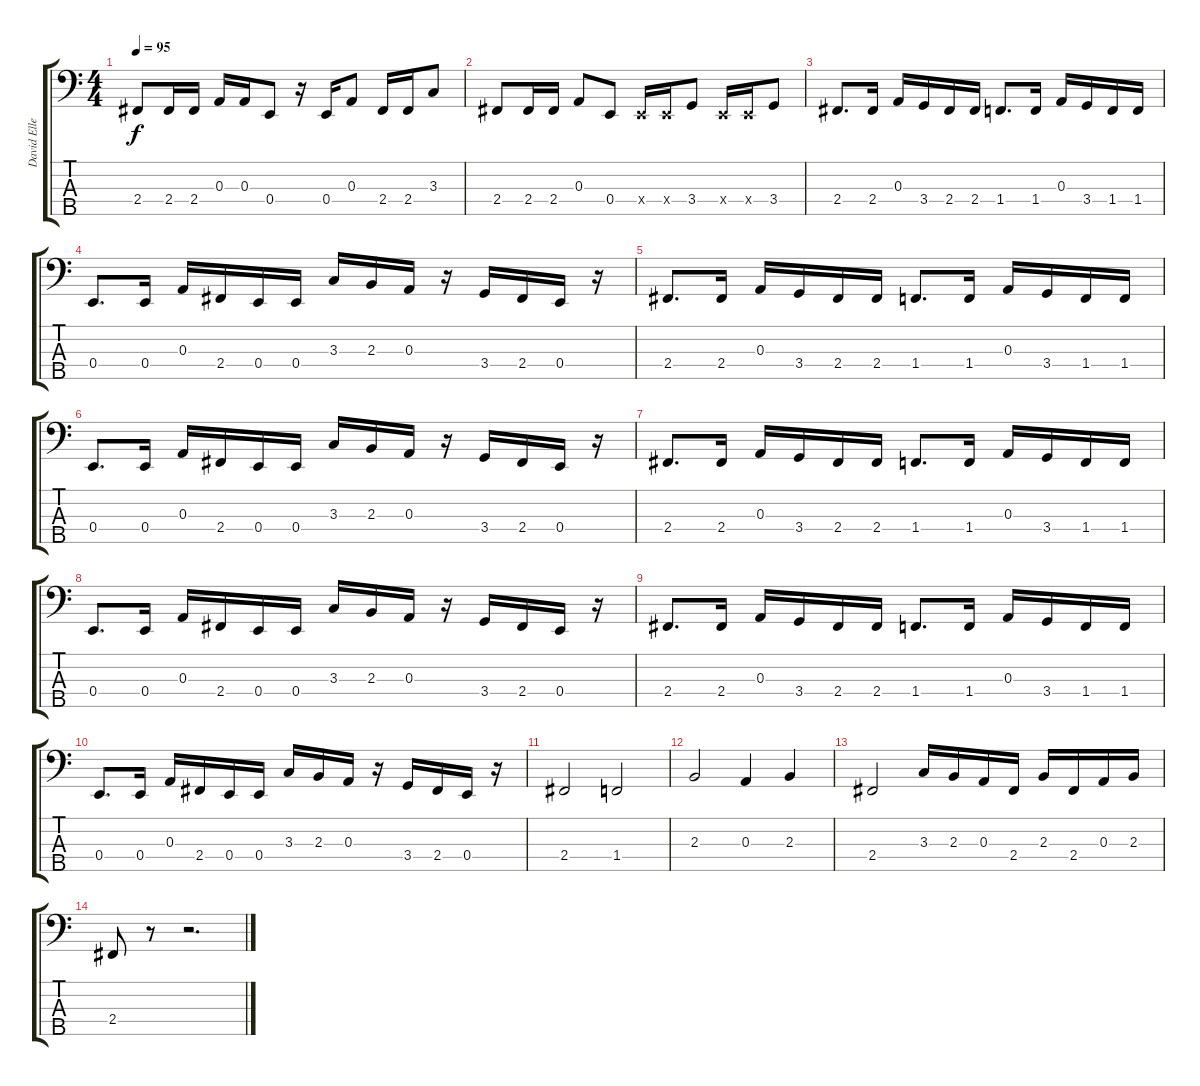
\track ("David Ellefson" "David Elle") {instrument acousticguitarnylon}
\staff {score tabs}
\tuning (G2 D2 A1 E1 B0) {hide}
\ts (4 4)
\tempo 95
\clef f4
\ks c
2.4.8{dy f} 2.4.16 2.4.16 0.3.16 0.3.16 0.4.8 r.16 0.4.16 0.3.8 2.4.16 2.4.16 3.3.8 |
2.4.8 2.4.16 2.4.16 0.3.8 0.4.8 0.4{x}.16 0.4{x}.16 3.4.8 0.4{x}.16 0.4{x}.16 3.4.8 |
2.4.8{d} 2.4.16 0.3.16 3.4.16 2.4.16 2.4.16 1.4.8{d} 1.4.16 0.3.16 3.4.16 1.4.16 1.4.16 |
0.4.8{d} 0.4.16 0.3.16 2.4.16 0.4.16 0.4.16 3.3.16 2.3.16 0.3.16 r.16 3.4.16 2.4.16 0.4.16 r.16 |
2.4.8{d} 2.4.16 0.3.16 3.4.16 2.4.16 2.4.16 1.4.8{d} 1.4.16 0.3.16 3.4.16 1.4.16 1.4.16 |
0.4.8{d} 0.4.16 0.3.16 2.4.16 0.4.16 0.4.16 3.3.16 2.3.16 0.3.16 r.16 3.4.16 2.4.16 0.4.16 r.16 |
2.4.8{d} 2.4.16 0.3.16 3.4.16 2.4.16 2.4.16 1.4.8{d} 1.4.16 0.3.16 3.4.16 1.4.16 1.4.16 |
0.4.8{d} 0.4.16 0.3.16 2.4.16 0.4.16 0.4.16 3.3.16 2.3.16 0.3.16 r.16 3.4.16 2.4.16 0.4.16 r.16 |
2.4.8{d} 2.4.16 0.3.16 3.4.16 2.4.16 2.4.16 1.4.8{d} 1.4.16 0.3.16 3.4.16 1.4.16 1.4.16 |
0.4.8{d} 0.4.16 0.3.16 2.4.16 0.4.16 0.4.16 3.3.16 2.3.16 0.3.16 r.16 3.4.16 2.4.16 0.4.16 r.16 |
2.4.2 1.4.2 |
2.3.2 0.3.4 2.3.4 |
2.4.2 3.3.16 2.3.16 0.3.16 2.4.16 2.3.16 2.4.16 0.3.16 2.3.16 |
2.4.8 r.8 r.2{d}
